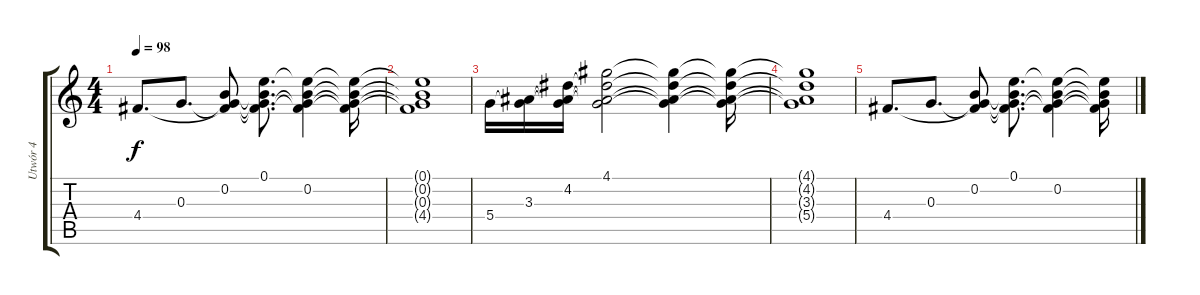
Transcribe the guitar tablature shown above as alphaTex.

\track ("Utwór 4" "Utwór 4") {instrument overdrivenguitar}
\staff {score tabs}
\tuning (E4 B3 G3 D3 A2 E2) {hide}
\ts (4 4)
\tempo 98
\clef g2
\ks c
4.4.8{d dy f} 0.3.8{d} (0.2 0.3{t} 4.4{t}).8 (0.1 0.2{t} 0.3{t} 4.4{t}).8{d} (0.1{t} 0.2 0.3{t} 4.4{t}).4 (0.1{t} 0.2{t} 0.3{t} 4.4{t}).16 |
(0.1{t} 0.2{t} 0.3{t} 4.4{t}).1 |
5.4.16 (3.3 5.4{t}).16 (4.2 3.3{t} 5.4{t}).16 (4.1 4.2{t} 3.3{t} 5.4{t}).2 (4.1{t} 4.2{t} 3.3{t} 5.4{t}).4 (4.1{t} 4.2{t} 3.3{t} 5.4{t}).16 |
(4.1{t} 4.2{t} 3.3{t} 5.4{t}).1 |
4.4.8{d} 0.3.8{d} (0.2 0.3{t} 4.4{t}).8 (0.1 0.2{t} 0.3{t} 4.4{t}).8{d} (0.1{t} 0.2 0.3{t} 4.4{t}).4 (0.1{t} 0.2{t} 0.3{t} 4.4{t}).16
